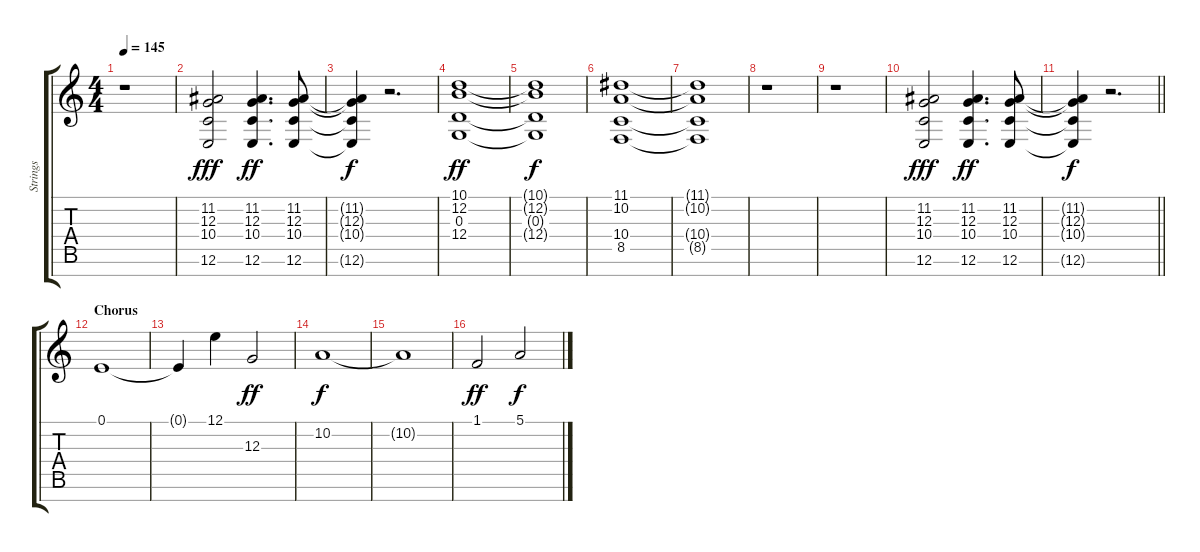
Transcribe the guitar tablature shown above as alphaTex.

\track ("Strings" "Strings") {instrument stringensemble1}
\staff {score tabs}
\tuning (E4 B3 G3 D3 A2 E2 B1) {hide}
\ts (4 4)
\tempo 145
\clef g2
\ks c
r.1{dy f} |
(11.2 12.3 10.4 12.6).2{dy fff} (11.2 12.3 10.4 12.6).4{d dy ff} (11.2 12.3 10.4 12.6).8 |
(11.2{t} 12.3{t} 10.4{t} 12.6{t}).4{dy f} r.2{d} |
(10.1 12.2 0.3 12.4).1{dy ff} |
(10.1{t} 12.2{t} 0.3{t} 12.4{t}).1{dy f} |
(11.1 10.2 10.4 8.5).1 |
(11.1{t} 10.2{t} 10.4{t} 8.5{t}).1 |
r.1 |
r.1 |
(11.2 12.3 10.4 12.6).2{dy fff} (11.2 12.3 10.4 12.6).4{d dy ff} (11.2 12.3 10.4 12.6).8 |
\barLineRight lightlight
(11.2{t} 12.3{t} 10.4{t} 12.6{t}).4{dy f} r.2{d} |
\section ("" "Chorus")
0.1.1 |
0.1{t}.4 12.1.4 12.3.2{dy ff} |
10.2.1{dy f} |
10.2{t}.1 |
1.1.2{dy ff} 5.1.2{dy f}
